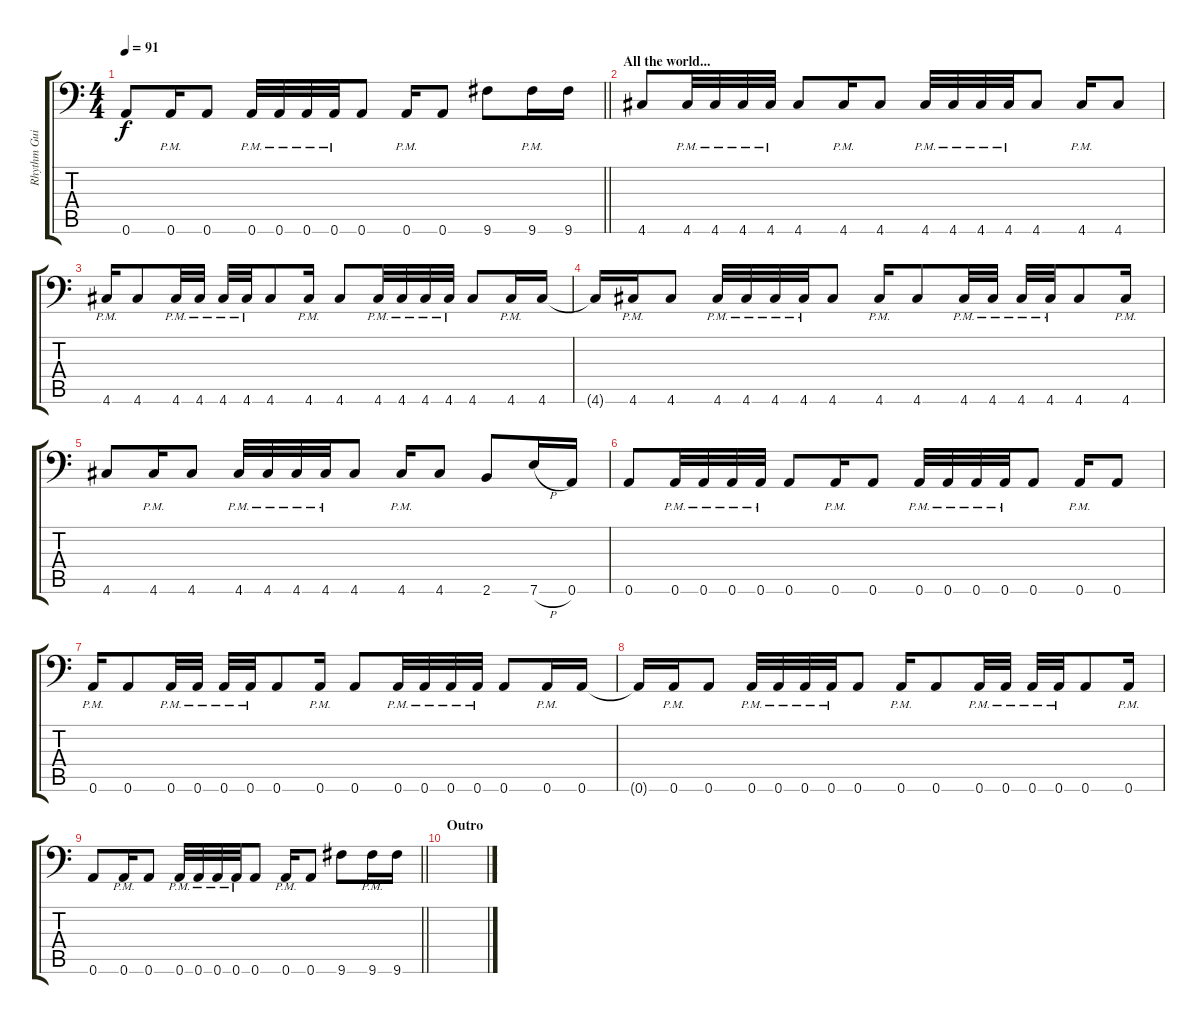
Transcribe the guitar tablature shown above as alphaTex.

\track ("Rhythm Guitar L" "Rhythm Gui") {instrument distortionguitar}
\staff {score tabs}
\tuning (D4 A3 F3 C3 G2 A1) {hide}
\ts (4 4)
\tempo 91
\clef f4
\barLineRight lightlight
\ks c
0.6.8{dy f} 0.6{pm}.16 0.6.8 0.6{pm}.32 0.6{pm}.32 0.6{pm}.32 0.6{pm}.32 0.6.8 0.6{pm}.16 0.6.8 9.6.8 9.6{pm}.16 9.6.16 |
\section ("" "All the world...")
4.6.8 4.6{pm}.32 4.6{pm}.32 4.6{pm}.32 4.6{pm}.32 4.6.8 4.6{pm}.16 4.6.8 4.6{pm}.32 4.6{pm}.32 4.6{pm}.32 4.6{pm}.32 4.6.8 4.6{pm}.16 4.6.8 |
4.6{pm}.16 4.6.8 4.6{pm}.32 4.6{pm}.32 4.6{pm}.32 4.6{pm}.32 4.6.8 4.6{pm}.16 4.6.8 4.6{pm}.32 4.6{pm}.32 4.6{pm}.32 4.6{pm}.32 4.6.8 4.6{pm}.16 4.6.16 |
4.6{t}.16 4.6{pm}.16 4.6.8 4.6{pm}.32 4.6{pm}.32 4.6{pm}.32 4.6{pm}.32 4.6.8 4.6{pm}.16 4.6.8 4.6{pm}.32 4.6{pm}.32 4.6{pm}.32 4.6{pm}.32 4.6.8 4.6{pm}.16 |
4.6.8 4.6{pm}.16 4.6.8 4.6{pm}.32 4.6{pm}.32 4.6{pm}.32 4.6{pm}.32 4.6.8 4.6{pm}.16 4.6.8 2.6.8 7.6{h}.16 0.6.16 |
0.6.8 0.6{pm}.32 0.6{pm}.32 0.6{pm}.32 0.6{pm}.32 0.6.8 0.6{pm}.16 0.6.8 0.6{pm}.32 0.6{pm}.32 0.6{pm}.32 0.6{pm}.32 0.6.8 0.6{pm}.16 0.6.8 |
0.6{pm}.16 0.6.8 0.6{pm}.32 0.6{pm}.32 0.6{pm}.32 0.6{pm}.32 0.6.8 0.6{pm}.16 0.6.8 0.6{pm}.32 0.6{pm}.32 0.6{pm}.32 0.6{pm}.32 0.6.8 0.6{pm}.16 0.6.16 |
0.6{t}.16 0.6{pm}.16 0.6.8 0.6{pm}.32 0.6{pm}.32 0.6{pm}.32 0.6{pm}.32 0.6.8 0.6{pm}.16 0.6.8 0.6{pm}.32 0.6{pm}.32 0.6{pm}.32 0.6{pm}.32 0.6.8 0.6{pm}.16 |
\barLineRight lightlight
0.6.8 0.6{pm}.16 0.6.8 0.6{pm}.32 0.6{pm}.32 0.6{pm}.32 0.6{pm}.32 0.6.8 0.6{pm}.16 0.6.8 9.6.8 9.6{pm}.16 9.6.16 |
\section ("" "Outro")
